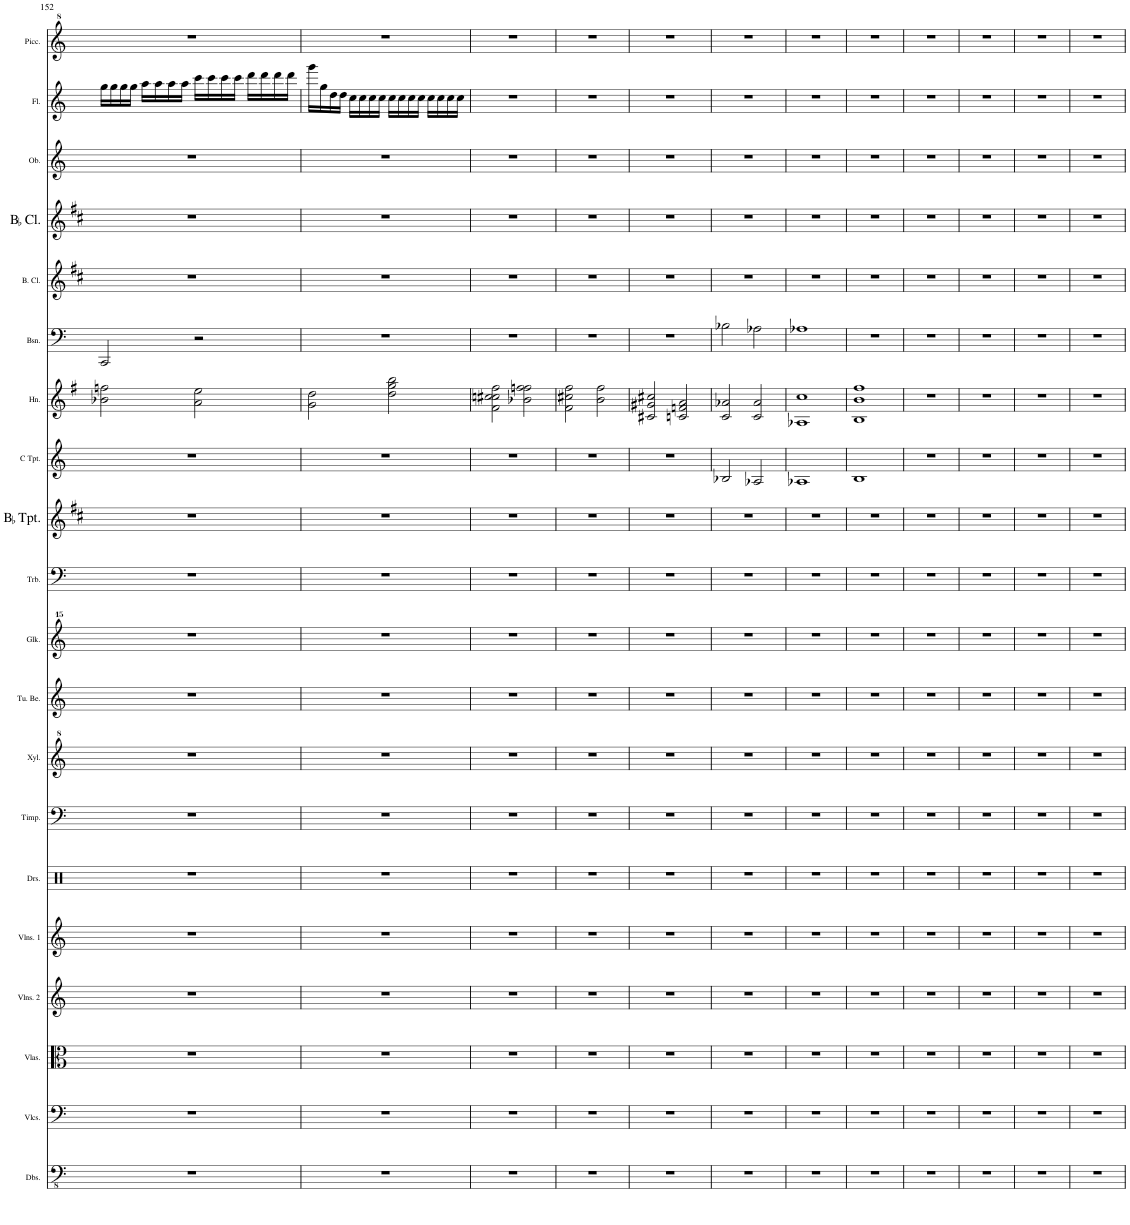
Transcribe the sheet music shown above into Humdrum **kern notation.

**kern	**kern	**kern	**kern	**kern	**kern	**kern	**kern	**kern	**kern	**kern	**kern	**kern	**kern	**kern	**kern	**kern	**kern	**kern	**kern
*part20	*part19	*part18	*part17	*part16	*part15	*part14	*part13	*part12	*part11	*part10	*part9	*part8	*part7	*part6	*part5	*part4	*part3	*part2	*part1
*staff20	*staff19	*staff18	*staff17	*staff16	*staff15	*staff14	*staff13	*staff12	*staff11	*staff10	*staff9	*staff8	*staff7	*staff6	*staff5	*staff4	*staff3	*staff2	*staff1
*I"Double Basses	*I"Violoncellos	*I"Violas	*I"Violins 2	*I"Violins 1	*I"Drumset	*I"Timpani	*I"Xylophone	*I"Tubular Bells	*I"Glockenspiel	*I"Trombone	*I"BaccidentalFlat Trumpet	*I"C Trumpet	*I"Horn	*I"Bassoon	*I"Bass Clarinet	*I"BaccidentalFlat Clarinet	*I"Oboe	*I"Flute	*I"Piccolo
*I'Dbs.	*I'Vlcs.	*I'Vlas.	*I'Vlns. 2	*I'Vlns. 1	*I'Drs.	*I'Timp.	*I'Xyl.	*I'Tu. Be.	*I'Glk.	*I'Trb.	*I'BaccidentalFlat Tpt.	*I'C Tpt.	*I'Hn.	*I'Bsn.	*I'B. Cl.	*I'BaccidentalFlat Cl.	*I'Ob.	*I'Fl.	*I'Picc.
!!LO:PB:g=z
*clefFv4	*clefF4	*clefC3	*clefG2	*clefG2	*clefX	*clefF4	*clefG^2	*clefG2	*clefG^^2	*clefF4	*clefG2	*clefG2	*clefG2	*clefF4	*clefG2	*clefG2	*clefG2	*clefG2	*clefG^2
*	*	*	*	*	*	*	*	*	*	*	*Trd1c2	*	*Trd4c7	*	*Trd8c14	*Trd1c2	*	*	*Trd-7c-12
*k[]	*k[]	*k[]	*k[]	*k[]	*k[]	*k[]	*k[]	*k[]	*k[]	*k[]	*k[f#c#]	*k[]	*k[f#]	*k[]	*k[f#c#]	*k[f#c#]	*k[]	*k[]	*k[]
*M4/4	*M4/4	*M4/4	*M4/4	*M4/4	*M4/4	*M4/4	*M4/4	*M4/4	*M4/4	*M4/4	*M4/4	*M4/4	*M4/4	*M4/4	*M4/4	*M4/4	*M4/4	*	*
=152	=152	=152	=152	=152	=152	=152	=152	=152	=152	=152	=152	=152	=152	=152	=152	=152	=152	=152	=152
1r	1r	1r	1r	1r	1r	1r	1r	1r	1r	1r	1r	1r	2b-X\ 2ffn\	2CC/	1r	1r	1r	16gg\LL	1r
.	.	.	.	.	.	.	.	.	.	.	.	.	.	.	.	.	.	16gg\	.
.	.	.	.	.	.	.	.	.	.	.	.	.	.	.	.	.	.	16gg\	.
.	.	.	.	.	.	.	.	.	.	.	.	.	.	.	.	.	.	16gg\JJ	.
.	.	.	.	.	.	.	.	.	.	.	.	.	.	.	.	.	.	16aa\LL	.
.	.	.	.	.	.	.	.	.	.	.	.	.	.	.	.	.	.	16aa\	.
.	.	.	.	.	.	.	.	.	.	.	.	.	.	.	.	.	.	16aa\	.
.	.	.	.	.	.	.	.	.	.	.	.	.	.	.	.	.	.	16aa\JJ	.
.	.	.	.	.	.	.	.	.	.	.	.	.	2a\ 2ee\	2r	.	.	.	16ccc\LL	.
.	.	.	.	.	.	.	.	.	.	.	.	.	.	.	.	.	.	16ccc\	.
.	.	.	.	.	.	.	.	.	.	.	.	.	.	.	.	.	.	16ccc\	.
.	.	.	.	.	.	.	.	.	.	.	.	.	.	.	.	.	.	16ccc\JJ	.
.	.	.	.	.	.	.	.	.	.	.	.	.	.	.	.	.	.	16ddd\LL	.
.	.	.	.	.	.	.	.	.	.	.	.	.	.	.	.	.	.	16ddd\	.
.	.	.	.	.	.	.	.	.	.	.	.	.	.	.	.	.	.	16ddd\	.
.	.	.	.	.	.	.	.	.	.	.	.	.	.	.	.	.	.	16ddd\JJ	.
=153	=153	=153	=153	=153	=153	=153	=153	=153	=153	=153	=153	=153	=153	=153	=153	=153	=153	=153	=153
1r	1r	1r	1r	1r	1r	1r	1r	1r	1r	1r	1r	1r	2g\ 2dd\	1r	1r	1r	1r	16ggg\LL	1r
.	.	.	.	.	.	.	.	.	.	.	.	.	.	.	.	.	.	16gg\	.
.	.	.	.	.	.	.	.	.	.	.	.	.	.	.	.	.	.	16dd\	.
.	.	.	.	.	.	.	.	.	.	.	.	.	.	.	.	.	.	16dd\JJ	.
.	.	.	.	.	.	.	.	.	.	.	.	.	.	.	.	.	.	16cc\LL	.
.	.	.	.	.	.	.	.	.	.	.	.	.	.	.	.	.	.	16cc\	.
.	.	.	.	.	.	.	.	.	.	.	.	.	.	.	.	.	.	16cc\	.
.	.	.	.	.	.	.	.	.	.	.	.	.	.	.	.	.	.	16cc\JJ	.
.	.	.	.	.	.	.	.	.	.	.	.	.	2dd\ 2gg\ 2bb\	.	.	.	.	16cc\LL	.
.	.	.	.	.	.	.	.	.	.	.	.	.	.	.	.	.	.	16cc\	.
.	.	.	.	.	.	.	.	.	.	.	.	.	.	.	.	.	.	16cc\	.
.	.	.	.	.	.	.	.	.	.	.	.	.	.	.	.	.	.	16cc\JJ	.
.	.	.	.	.	.	.	.	.	.	.	.	.	.	.	.	.	.	16cc\LL	.
.	.	.	.	.	.	.	.	.	.	.	.	.	.	.	.	.	.	16cc\	.
.	.	.	.	.	.	.	.	.	.	.	.	.	.	.	.	.	.	16cc\	.
.	.	.	.	.	.	.	.	.	.	.	.	.	.	.	.	.	.	16cc\JJ	.
=154	=154	=154	=154	=154	=154	=154	=154	=154	=154	=154	=154	=154	=154	=154	=154	=154	=154	=154	=154
1r	1r	1r	1r	1r	1r	1r	1r	1r	1r	1r	1r	1r	2f#\ 2ccn\ 2cc#X\ 2ff#\	1r	1r	1r	1r	1r	1r
.	.	.	.	.	.	.	.	.	.	.	.	.	2b-X\ 2ffn\ 2ff\	.	.	.	.	.	.
=155	=155	=155	=155	=155	=155	=155	=155	=155	=155	=155	=155	=155	=155	=155	=155	=155	=155	=155	=155
1r	1r	1r	1r	1r	1r	1r	1r	1r	1r	1r	1r	1r	2f#\ 2cc#X\ 2ff#\	1r	1r	1r	1r	1r	1r
.	.	.	.	.	.	.	.	.	.	.	.	.	2b\ 2ff#\	.	.	.	.	.	.
=156	=156	=156	=156	=156	=156	=156	=156	=156	=156	=156	=156	=156	=156	=156	=156	=156	=156	=156	=156
1r	1r	1r	1r	1r	1r	1r	1r	1r	1r	1r	1r	1r	2c#X/ 2g#X/ 2cc#X/	1r	1r	1r	1r	1r	1r
.	.	.	.	.	.	.	.	.	.	.	.	.	2cn/ 2fn/ 2a/	.	.	.	.	.	.
=157	=157	=157	=157	=157	=157	=157	=157	=157	=157	=157	=157	=157	=157	=157	=157	=157	=157	=157	=157
1r	1r	1r	1r	1r	1r	1r	1r	1r	1r	1r	1r	2B-X/	2c/ 2a-X/	2B-X\	1r	1r	1r	1r	1r
.	.	.	.	.	.	.	.	.	.	.	.	2A-X/	2c/ 2a-/	2A-X\	.	.	.	.	.
=158	=158	=158	=158	=158	=158	=158	=158	=158	=158	=158	=158	=158	=158	=158	=158	=158	=158	=158	=158
1r	1r	1r	1r	1r	1r	1r	1r	1r	1r	1r	1r	1A-X	1A-X 1cc	1A-X	1r	1r	1r	1r	1r
=159	=159	=159	=159	=159	=159	=159	=159	=159	=159	=159	=159	=159	=159	=159	=159	=159	=159	=159	=159
1r	1r	1r	1r	1r	1r	1r	1r	1r	1r	1r	1r	1B	1B 1b 1ff#	1r	1r	1r	1r	1r	1r
=160	=160	=160	=160	=160	=160	=160	=160	=160	=160	=160	=160	=160	=160	=160	=160	=160	=160	=160	=160
1r	1r	1r	1r	1r	1r	1r	1r	1r	1r	1r	1r	1r	1r	1r	1r	1r	1r	1r	1r
=161	=161	=161	=161	=161	=161	=161	=161	=161	=161	=161	=161	=161	=161	=161	=161	=161	=161	=161	=161
1r	1r	1r	1r	1r	1r	1r	1r	1r	1r	1r	1r	1r	1r	1r	1r	1r	1r	1r	1r
=162	=162	=162	=162	=162	=162	=162	=162	=162	=162	=162	=162	=162	=162	=162	=162	=162	=162	=162	=162
1r	1r	1r	1r	1r	1r	1r	1r	1r	1r	1r	1r	1r	1r	1r	1r	1r	1r	1r	1r
=163	=163	=163	=163	=163	=163	=163	=163	=163	=163	=163	=163	=163	=163	=163	=163	=163	=163	=163	=163
1r	1r	1r	1r	1r	1r	1r	1r	1r	1r	1r	1r	1r	1r	1r	1r	1r	1r	1r	1r
=	=	=	=	=	=	=	=	=	=	=	=	=	=	=	=	=	=	=	=
*-	*-	*-	*-	*-	*-	*-	*-	*-	*-	*-	*-	*-	*-	*-	*-	*-	*-	*-	*-
